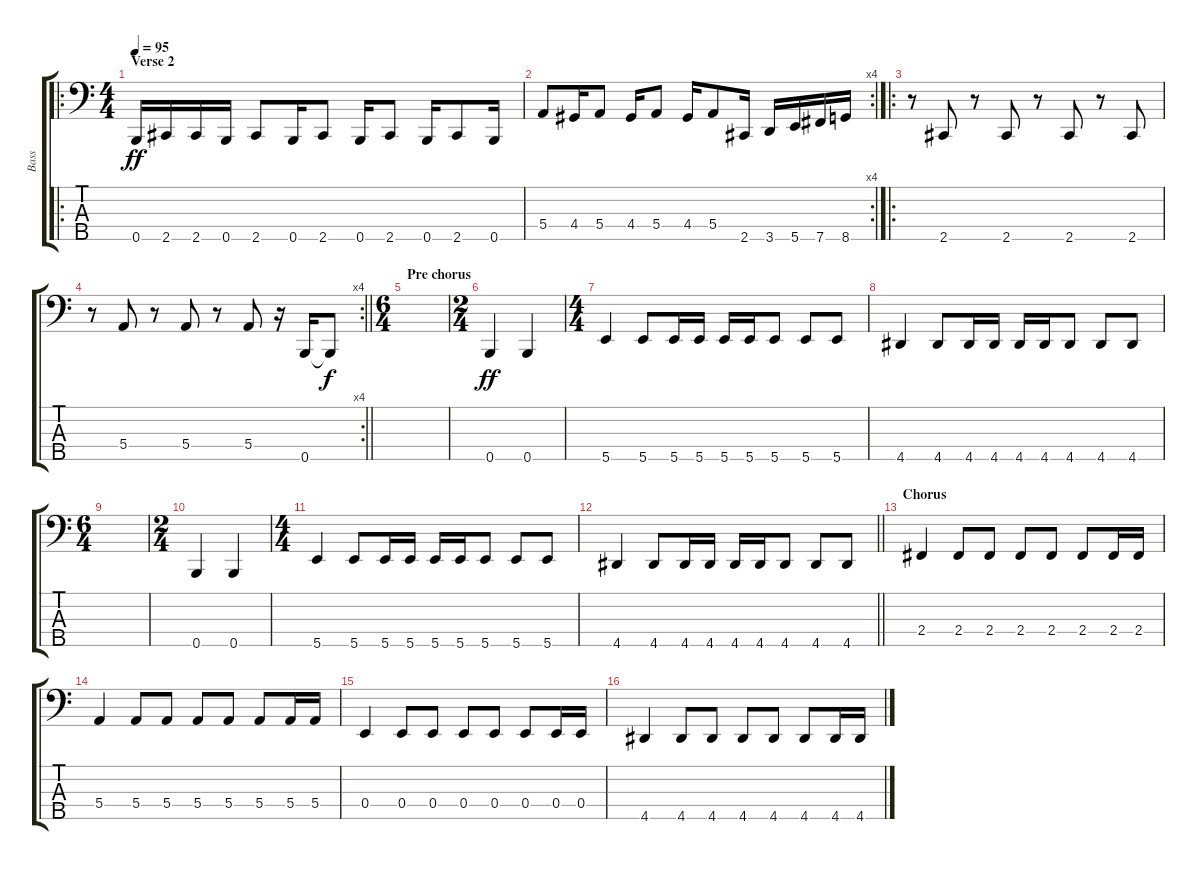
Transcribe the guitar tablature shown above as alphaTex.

\track ("Bass" "Bass") {instrument electricbasspick}
\staff {score tabs}
\tuning (G2 D2 A1 E1 B0) {hide}
\ro
\ts (4 4)
\section ("" "Verse 2")
\tempo 95
\clef f4
\ks c
0.5.16{dy ff} 2.5.16 2.5.16 0.5.16 2.5.8 0.5.16 2.5.8 0.5.16 2.5.8 0.5.16 2.5.8 0.5.16 |
\rc 4
5.4.8 4.4.16 5.4.8 4.4.16 5.4.8 4.4.16 5.4.8 2.5.16 3.5.16 5.5.16 7.5.16 8.5.16 |
\ro
r.8 2.5.8 r.8 2.5.8 r.8 2.5.8 r.8 2.5.8 |
\rc 4
\barLineRight lightlight
r.8 5.4.8 r.8 5.4.8 r.8 5.4.8 r.16 0.5.16 0.5{t}.8{dy f} |
\ts (6 4)
\section ("" "Pre chorus")
|
\ts (2 4)
0.5.4{dy ff} 0.5.4 |
\ts (4 4)
5.5.4 5.5.8 5.5.16 5.5.16 5.5.16 5.5.16 5.5.8 5.5.8 5.5.8 |
4.5.4 4.5.8 4.5.16 4.5.16 4.5.16 4.5.16 4.5.8 4.5.8 4.5.8 |
\ts (6 4)
|
\ts (2 4)
0.5.4 0.5.4 |
\ts (4 4)
5.5.4 5.5.8 5.5.16 5.5.16 5.5.16 5.5.16 5.5.8 5.5.8 5.5.8 |
\barLineRight lightlight
4.5.4 4.5.8 4.5.16 4.5.16 4.5.16 4.5.16 4.5.8 4.5.8 4.5.8 |
\section ("" "Chorus")
2.4.4 2.4.8 2.4.8 2.4.8 2.4.8 2.4.8 2.4.16 2.4.16 |
5.4.4 5.4.8 5.4.8 5.4.8 5.4.8 5.4.8 5.4.16 5.4.16 |
0.4.4 0.4.8 0.4.8 0.4.8 0.4.8 0.4.8 0.4.16 0.4.16 |
4.5.4 4.5.8 4.5.8 4.5.8 4.5.8 4.5.8 4.5.16 4.5.16
